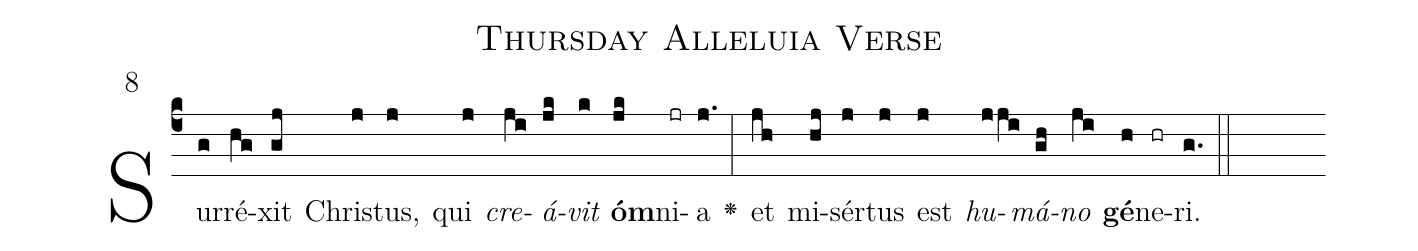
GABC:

name: Thursday Alleluia Verse;
mode: 8;
annotation: 8;
%%
(c4)Sur(g)ré(hg)xit(gj) Chri(j)stus,(j) qui(j) <i>cre</i>(ji)<i>á</i>(jk)<i>vit</i>(k) <b>óm</b>(jk)ni(jr)a(j.) <v>\greheightstar</v>(:) et(jh) mi(hj)sér(j)tus(j) est(j) <i>hu</i>(j/ji)<i>má</i>(gh)<i>no</i>(ji) <b>gé</b>(h)ne(hr)ri.(g.) (::)
